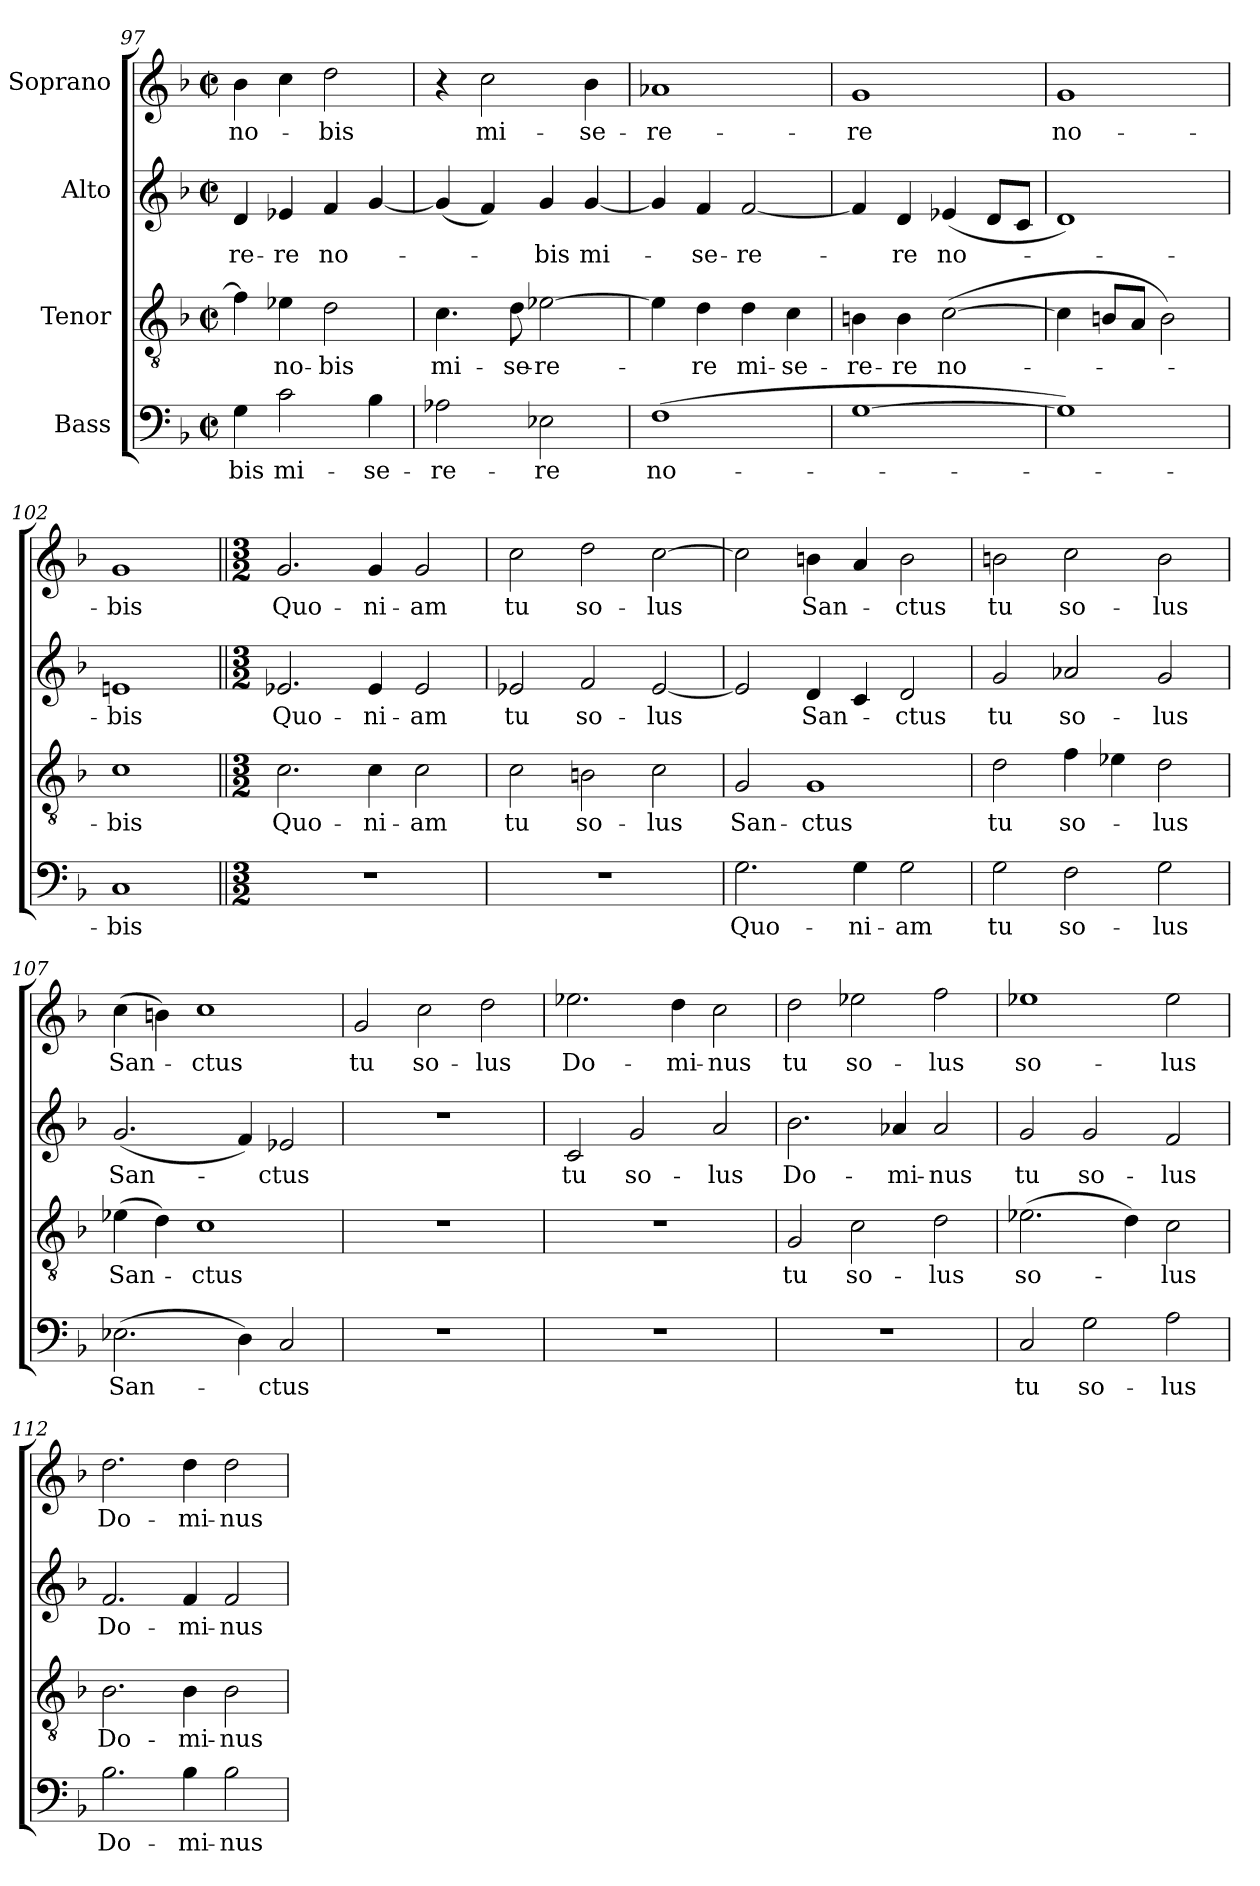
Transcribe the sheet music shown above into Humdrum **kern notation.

**kern	**text	**kern	**text	**kern	**text	**kern	**text
*part4	*part4	*part3	*part3	*part2	*part2	*part1	*part1
*staff4	*staff4	*staff3	*staff3	*staff2	*staff2	*staff1	*staff1
*I"Bass	*	*I"Tenor	*	*I"Alto	*	*I"Soprano	*
*clefF4	*	*clefGv2	*	*clefG2	*	*clefG2	*
*k[b-]	*	*k[b-]	*	*k[b-]	*	*k[b-]	*
*F:	*	*F:	*	*F:	*	*F:	*
*M2/2	*	*M2/2	*	*M2/2	*	*M2/2	*
*met(c|)	*	*met(c|)	*	*met(c|)	*	*met(c|)	*
=97	=97	=97	=97	=97	=97	=97	=97
4G\	-bis	4f\]	.	4d/	-re-	4b-\	no-
2c\	mi-	4e-X\	no-	4e-X/	-re	4cc\	.
.	.	2d\	-bis	4f/	no-	2dd\	-bis
4B-\	-se-	.	.	[4g/	.	.	.
!!LO:PB:g=z
=98	=98	=98	=98	=98	=98	=98	=98
2A-X\	-re-	4.c\	mi-	(4g/]	.	4r	.
.	.	.	.	4f/)	.	2cc\	mi-
.	.	8d\	-se-	.	.	.	.
2E-X\	-re	[2e-X\	-re-	4g/	-bis	.	.
.	.	.	.	[4g/	mi-	4b-\	-se-
=99	=99	=99	=99	=99	=99	=99	=99
(1F	no-	4e-\]	.	4g/]	.	1a-X	-re-
.	.	4d\	-re	4f/	-se-	.	.
.	.	4d\	mi-	[2f/	-re-	.	.
.	.	4c\	-se-	.	.	.	.
=100	=100	=100	=100	=100	=100	=100	=100
[1G	.	4Bn\	-re-	4f/]	.	1g	-re
.	.	4B\	-re	4d/	-re	.	.
.	.	([2c\	no-	(4e-X/	no-	.	.
.	.	.	.	8d/L	.	.	.
.	.	.	.	8c/J	.	.	.
=101	=101	=101	=101	=101	=101	=101	=101
1G])	.	4c\]	.	1d)	.	1g	no-
.	.	8Bn/L	.	.	.	.	.
.	.	8A/J	.	.	.	.	.
.	.	2B\)	.	.	.	.	.
=102	=102	=102	=102	=102	=102	=102	=102
1C	-bis	1c	-bis	1en	-bis	1g	-bis
!!LO:LB:g=z
=103||	=103||	=103||	=103||	=103||	=103||	=103||	=103||
*M3/2	*	*M3/2	*	*M3/2	*	*M3/2	*
1.r	.	2.c\	Quo-	2.e-X/	Quo-	2.g/	Quo-
.	.	4c\	-ni-	4e-/	-ni-	4g/	-ni-
.	.	2c\	-am	2e-/	-am	2g/	-am
=104	=104	=104	=104	=104	=104	=104	=104
1.r	.	2c\	tu	2e-X/	tu	2cc\	tu
.	.	2Bn\	so-	2f/	so-	2dd\	so-
.	.	2c\	-lus	[2e-/	-lus	[2cc\	-lus
=105	=105	=105	=105	=105	=105	=105	=105
2.G\	Quo-	2G/	San-	2e-/]	.	2cc\]	.
.	.	1G	-ctus	4d/	San-	4bn\	San-
4G\	-ni-	.	.	4c/	.	4a/	.
2G\	-am	.	.	2d/	-ctus	2b\	-ctus
=106	=106	=106	=106	=106	=106	=106	=106
2G\	tu	2d\	tu	2g/	tu	2bn\	tu
2F\	so-	4f\	so-	2a-X/	so-	2cc\	so-
.	.	4e-X\	.	.	.	.	.
2G\	-lus	2d\	-lus	2g/	-lus	2b\	-lus
=107	=107	=107	=107	=107	=107	=107	=107
(2.E-X\	San-	(4e-X\	San-	(2.g/	San-	(4cc\	San-
.	.	4d\)	.	.	.	4bn\)	.
.	.	1c	-ctus	.	.	1cc	-ctus
4D\)	.	.	.	4f/)	.	.	.
2C/	-ctus	.	.	2e-X/	-ctus	.	.
=108	=108	=108	=108	=108	=108	=108	=108
1.r	.	1.r	.	1.r	.	2g/	tu
.	.	.	.	.	.	2cc\	so-
.	.	.	.	.	.	2dd\	-lus
=109	=109	=109	=109	=109	=109	=109	=109
1.r	.	1.r	.	2c/	tu	2.ee-X\	Do-
.	.	.	.	2g/	so-	.	.
.	.	.	.	.	.	4dd\	-mi-
.	.	.	.	2a/	-lus	2cc\	-nus
!!LO:LB:g=z
=110	=110	=110	=110	=110	=110	=110	=110
1.r	.	2G/	tu	2.b-\	Do-	2dd\	tu
.	.	2c\	so-	.	.	2ee-X\	so-
.	.	.	.	4a-X/	-mi-	.	.
.	.	2d\	-lus	2a-/	-nus	2ff\	-lus
=111	=111	=111	=111	=111	=111	=111	=111
2C/	tu	(2.e-X\	so-	2g/	tu	1ee-X	so-
2G\	so-	.	.	2g/	so-	.	.
.	.	4d\)	.	.	.	.	.
2A\	-lus	2c\	-lus	2f/	-lus	2ee-\	-lus
=112	=112	=112	=112	=112	=112	=112	=112
2.B-\	Do-	2.B-\	Do-	2.f/	Do-	2.dd\	Do-
4B-\	-mi-	4B-\	-mi-	4f/	-mi-	4dd\	-mi-
2B-\	-nus	2B-\	-nus	2f/	-nus	2dd\	-nus
=	=	=	=	=	=	=	=
*-	*-	*-	*-	*-	*-	*-	*-
